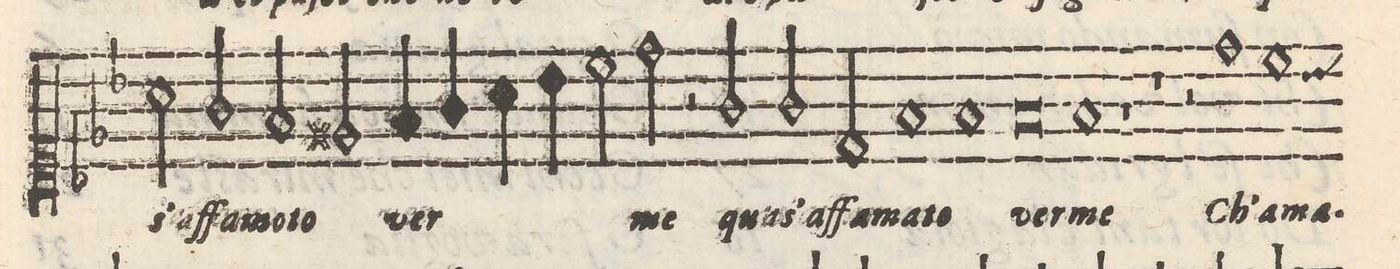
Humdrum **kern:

**kern	**text
*I"CANTO	*
*clefC1	*
*k[b-e-]	*
*met(C|)	*
*M2/2	*
2any\	-s'
2g/	af-
=145-	=145-
2f/	-fa-
2en/	-mo-
=146-	=146-
4f/	-to
4g/	ver-
4a\	.
4b-\	.
=147-	=147-
2cc\	.
2dd\	-me
=148-	=148-
2r	.
2g/	quas'
=149-	=149-
2g/	af-
2d/	-fa-
=150-	=150-
1f	-ma-
=151-	=151-
1f	-te
=152-	=152-
0f	ver-
=153-	=153-
=154-	=154-
1f	-me
=155-	=155-
1r	.
=156-	=156-
1r	.
=157-	=157-
2r	.
1dd\	Ch'a-
=158-	=158-
1cc\	-ma-
=159-	=159-
*-	*-
